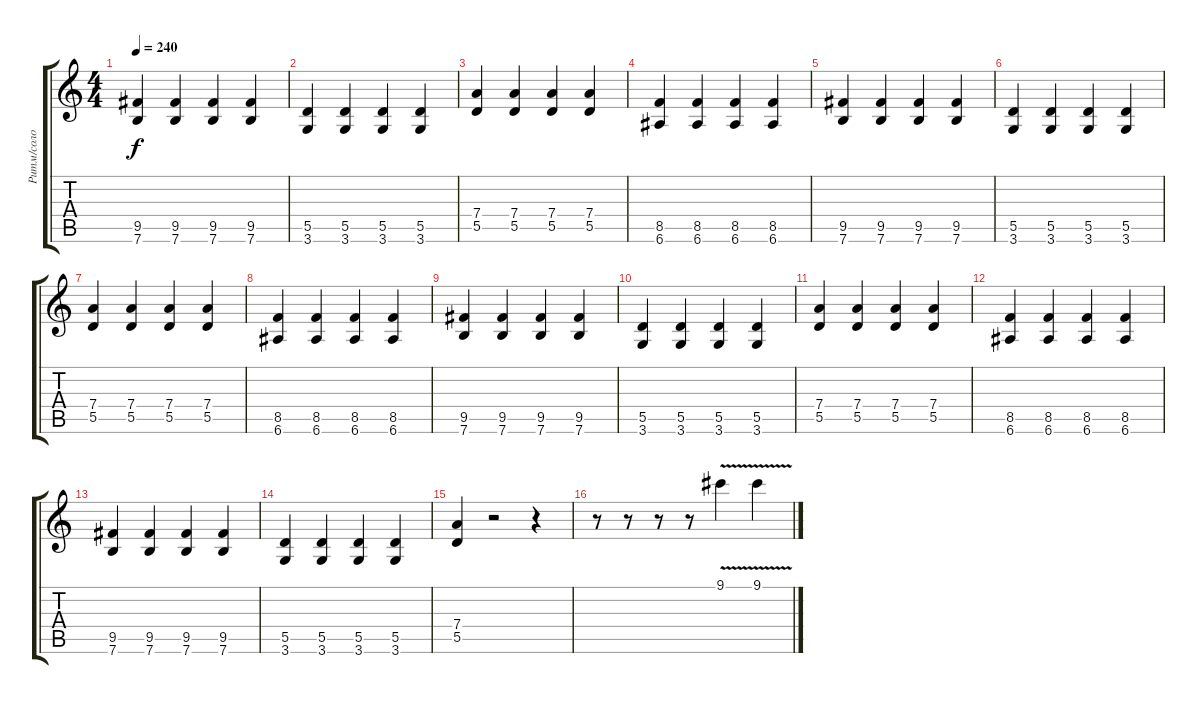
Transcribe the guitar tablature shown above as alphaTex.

\track ("Ритм/соло" "Ритм/соло") {instrument distortionguitar}
\staff {score tabs}
\tuning (E4 B3 G3 D3 A2 E2) {hide}
\ts (4 4)
\tempo 240
\clef g2
\ks c
(9.5 7.6).4{dy f volume 7} (9.5 7.6).4 (9.5 7.6).4 (9.5 7.6).4 |
(5.5 3.6).4 (5.5 3.6).4 (5.5 3.6).4 (5.5 3.6).4 |
(7.4 5.5).4 (7.4 5.5).4 (7.4 5.5).4 (7.4 5.5).4 |
(8.5 6.6).4 (8.5 6.6).4 (8.5 6.6).4 (8.5 6.6).4 |
(9.5 7.6).4 (9.5 7.6).4 (9.5 7.6).4 (9.5 7.6).4 |
(5.5 3.6).4 (5.5 3.6).4 (5.5 3.6).4 (5.5 3.6).4 |
(7.4 5.5).4 (7.4 5.5).4 (7.4 5.5).4 (7.4 5.5).4 |
(8.5 6.6).4 (8.5 6.6).4 (8.5 6.6).4 (8.5 6.6).4 |
(9.5 7.6).4 (9.5 7.6).4 (9.5 7.6).4 (9.5 7.6).4 |
(5.5 3.6).4 (5.5 3.6).4 (5.5 3.6).4 (5.5 3.6).4 |
(7.4 5.5).4 (7.4 5.5).4 (7.4 5.5).4 (7.4 5.5).4 |
(8.5 6.6).4 (8.5 6.6).4 (8.5 6.6).4 (8.5 6.6).4 |
(9.5 7.6).4 (9.5 7.6).4 (9.5 7.6).4 (9.5 7.6).4 |
(5.5 3.6).4 (5.5 3.6).4 (5.5 3.6).4 (5.5 3.6).4 |
(7.4 5.5).4 r.2 r.4 |
r.8 r.8 r.8 r.8 9.1{v}.4{volume 16} 9.1{v}.4
